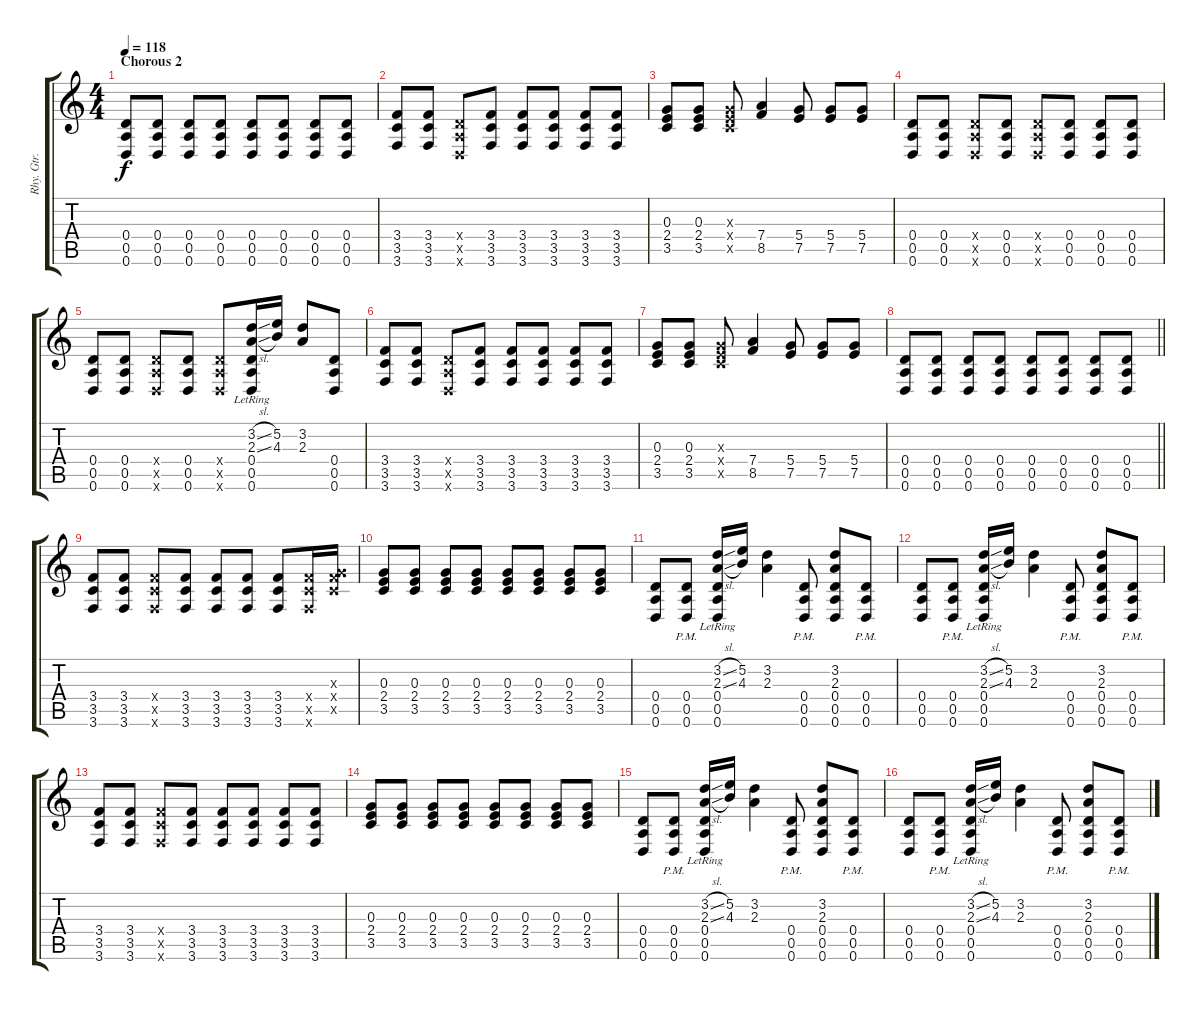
\track ("Rhy. Gtr. 2" "Rhy. Gtr. ") {instrument distortionguitar}
\staff {score tabs}
\tuning (E4 B3 G3 D3 A2 D2) {hide}
\ts (4 4)
\section ("" "Chorous 2")
\tempo 118
\clef g2
\ks c
(0.4 0.5 0.6).8{dy f} (0.4 0.5 0.6).8 (0.4 0.5 0.6).8 (0.4 0.5 0.6).8 (0.4 0.5 0.6).8 (0.4 0.5 0.6).8 (0.4 0.5 0.6).8 (0.4 0.5 0.6).8 |
(3.4 3.5 3.6).8 (3.4 3.5 3.6).8 (0.4{x} 0.5{x} 0.6{x}).8 (3.4 3.5 3.6).8 (3.4 3.5 3.6).8 (3.4 3.5 3.6).8 (3.4 3.5 3.6).8 (3.4 3.5 3.6).8 |
(0.3 2.4 3.5).8 (0.3 2.4 3.5).8 (0.3{x} 2.4{x} 3.5{x}).8 (7.4 8.5).4 (5.4 7.5).8 (5.4 7.5).8 (5.4 7.5).8 |
(0.4 0.5 0.6).8 (0.4 0.5 0.6).8 (0.4{x} 0.5{x} 0.6{x}).8 (0.4 0.5 0.6).8 (0.4{x} 0.5{x} 0.6{x}).8 (0.4 0.5 0.6).8 (0.4 0.5 0.6).8 (0.4 0.5 0.6).8 |
(0.4 0.5 0.6).8 (0.4 0.5 0.6).8 (0.4{x} 0.5{x} 0.6{x}).8 (0.4 0.5 0.6).8 (0.4{x} 0.5{x} 0.6{x}).8 (3.2{sl} 2.3{sl} 0.4{lr} 0.5{lr} 0.6{lr}).16 (5.2 4.3).16 (3.2 2.3).8 (0.4 0.5 0.6).8 |
(3.4 3.5 3.6).8 (3.4 3.5 3.6).8 (0.4{x} 0.5{x} 0.6{x}).8 (3.4 3.5 3.6).8 (3.4 3.5 3.6).8 (3.4 3.5 3.6).8 (3.4 3.5 3.6).8 (3.4 3.5 3.6).8 |
(0.3 2.4 3.5).8 (0.3 2.4 3.5).8 (0.3{x} 2.4{x} 3.5{x}).8 (7.4 8.5).4 (5.4 7.5).8 (5.4 7.5).8 (5.4 7.5).8 |
\barLineRight lightlight
(0.4 0.5 0.6).8 (0.4 0.5 0.6).8 (0.4 0.5 0.6).8 (0.4 0.5 0.6).8 (0.4 0.5 0.6).8 (0.4 0.5 0.6).8 (0.4 0.5 0.6).8 (0.4 0.5 0.6).8 |
\section ("" "")
(3.4 3.5 3.6).8 (3.4 3.5 3.6).8 (3.4{x} 3.5{x} 3.6{x}).8 (3.4 3.5 3.6).8 (3.4 3.5 3.6).8 (3.4 3.5 3.6).8 (3.4 3.5 3.6).8 (3.4{x} 3.5{x} 3.6{x}).16 (0.3{x} 3.4{x} 3.5{x}).16 |
(0.3 2.4 3.5).8 (0.3 2.4 3.5).8 (0.3 2.4 3.5).8 (0.3 2.4 3.5).8 (0.3 2.4 3.5).8 (0.3 2.4 3.5).8 (0.3 2.4 3.5).8 (0.3 2.4 3.5).8 |
(0.4 0.5 0.6).8 (0.4{pm} 0.5{pm} 0.6{pm}).8 (3.2{sl} 2.3{sl} 0.4{lr} 0.5{lr} 0.6{lr}).16 (5.2 4.3).16 (3.2 2.3).4 (0.4{pm} 0.5{pm} 0.6{pm}).8 (3.2 2.3 0.4 0.5 0.6).8 (0.4{pm} 0.5{pm} 0.6{pm}).8 |
(0.4 0.5 0.6).8 (0.4{pm} 0.5{pm} 0.6{pm}).8 (3.2{sl} 2.3{sl} 0.4{lr} 0.5{lr} 0.6{lr}).16 (5.2 4.3).16 (3.2 2.3).4 (0.4{pm} 0.5{pm} 0.6{pm}).8 (3.2 2.3 0.4 0.5 0.6).8 (0.4{pm} 0.5{pm} 0.6{pm}).8 |
(3.4 3.5 3.6).8 (3.4 3.5 3.6).8 (3.4{x} 3.5{x} 3.6{x}).8 (3.4 3.5 3.6).8 (3.4 3.5 3.6).8 (3.4 3.5 3.6).8 (3.4 3.5 3.6).8 (3.4 3.5 3.6).8 |
(0.3 2.4 3.5).8 (0.3 2.4 3.5).8 (0.3 2.4 3.5).8 (0.3 2.4 3.5).8 (0.3 2.4 3.5).8 (0.3 2.4 3.5).8 (0.3 2.4 3.5).8 (0.3 2.4 3.5).8 |
(0.4 0.5 0.6).8 (0.4{pm} 0.5{pm} 0.6{pm}).8 (3.2{sl} 2.3{sl} 0.4{lr} 0.5{lr} 0.6{lr}).16 (5.2 4.3).16 (3.2 2.3).4 (0.4{pm} 0.5{pm} 0.6{pm}).8 (3.2 2.3 0.4 0.5 0.6).8 (0.4{pm} 0.5{pm} 0.6{pm}).8 |
(0.4 0.5 0.6).8 (0.4{pm} 0.5{pm} 0.6{pm}).8 (3.2{sl} 2.3{sl} 0.4{lr} 0.5{lr} 0.6{lr}).16 (5.2 4.3).16 (3.2 2.3).4 (0.4{pm} 0.5{pm} 0.6{pm}).8 (3.2 2.3 0.4 0.5 0.6).8 (0.4{pm} 0.5{pm} 0.6{pm}).8
